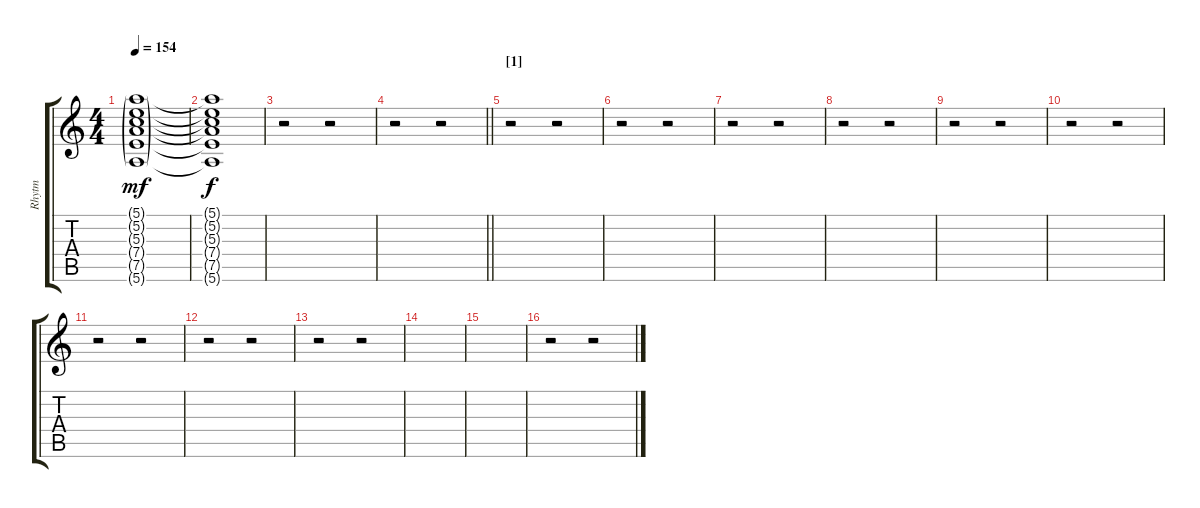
\track ("Rhytm" "Rhytm") {instrument acousticguitarsteel}
\staff {score tabs}
\tuning (E4 B3 G3 D3 A2 E2) {hide}
\ts (4 4)
\tempo 154
\clef g2
\ks c
(5.1{g} 5.2{g} 5.3{g} 7.4{g} 7.5{g} 5.6{g}).1{dy mf} |
(5.1{t} 5.2{t} 5.3{t} 7.4{t} 7.5{t} 5.6{t}).1{dy f} |
r.2 r.2 |
\barLineRight lightlight
r.2 r.2 |
\section ("" "[1]")
r.2 r.2 |
r.2 r.2 |
r.2 r.2 |
r.2 r.2 |
r.2 r.2 |
r.2 r.2 |
r.2 r.2 |
r.2 r.2 |
r.2 r.2 |
|
|
r.2 r.2
